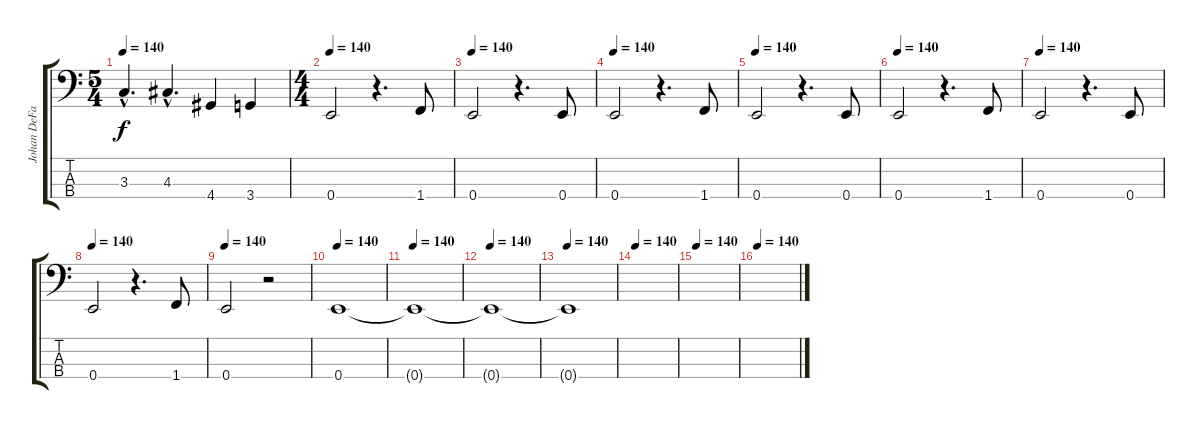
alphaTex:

\track ("Johan DeFarfalla" "Johan DeFa") {instrument electricbassfinger}
\staff {score tabs}
\tuning (G2 D2 A1 E1) {hide}
\ts (5 4)
\tempo 140
\clef f4
\ks c
3.3{hac}.4{d dy f} 4.3{hac}.4{d} 4.4.4 3.4.4 |
\ts (4 4)
\tempo 140
0.4.2 r.4{d} 1.4.8 |
\tempo 140
0.4.2 r.4{d} 0.4.8 |
\tempo 140
0.4.2 r.4{d} 1.4.8 |
\tempo 140
0.4.2 r.4{d} 0.4.8 |
\tempo 140
0.4.2 r.4{d} 1.4.8 |
\tempo 140
0.4.2 r.4{d} 0.4.8 |
\tempo 140
0.4.2 r.4{d} 1.4.8 |
\tempo 140
0.4.2 r.2 |
\tempo 140
0.4.1 |
\tempo 140
0.4{t}.1 |
\tempo 140
0.4{t}.1 |
\tempo 140
0.4{t}.1 |
\tempo 140
|
\tempo 140
|
\tempo 140
